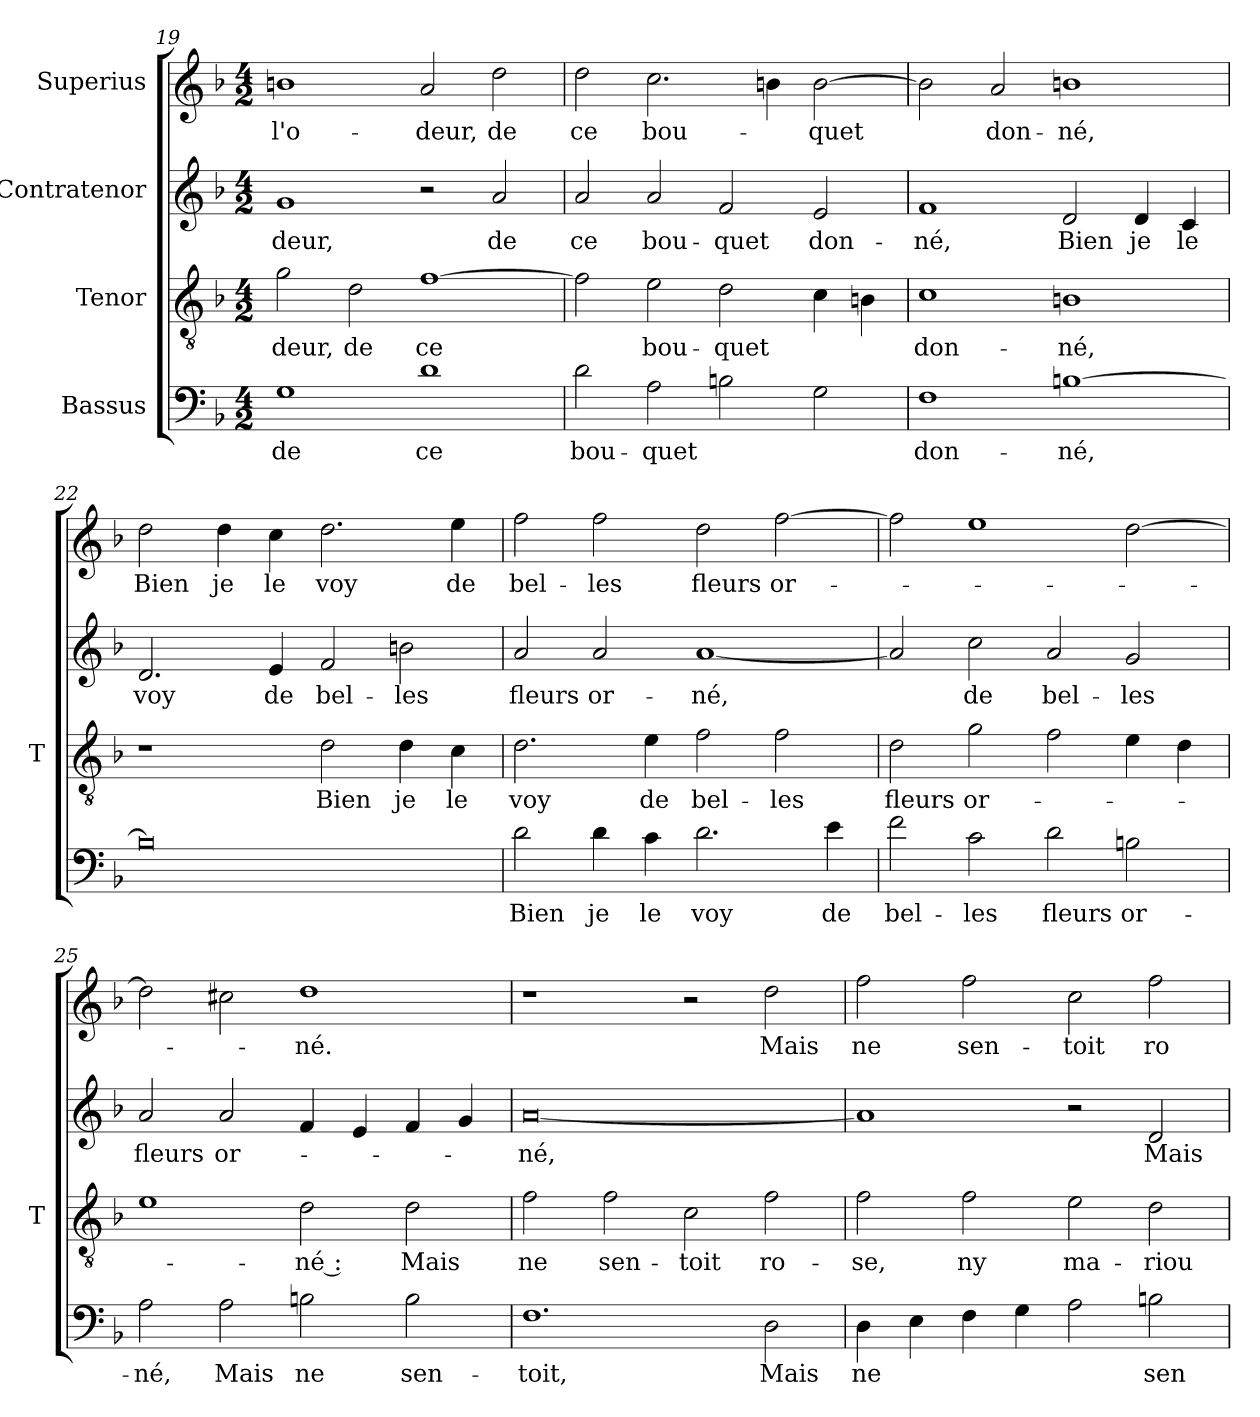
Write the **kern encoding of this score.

**kern	**text	**kern	**text	**kern	**text	**kern	**text
*part4	*part4	*part3	*part3	*part2	*part2	*part1	*part1
*staff4	*staff4	*staff3	*staff3	*staff2	*staff2	*staff1	*staff1
*I"Bassus	*	*I"Tenor	*	*I"Contratenor	*	*I"Superius	*
*	*	*I'T	*	*	*	*	*
*clefF4	*	*clefGv2	*	*clefG2	*	*clefG2	*
*k[b-]	*	*k[b-]	*	*k[b-]	*	*k[b-]	*
*M4/2	*	*M4/2	*	*M4/2	*	*M4/2	*
=19	=19	=19	=19	=19	=19	=19	=19
1G	-de	2g	-deur,	1g	-deur,	1b	l'o-
.	.	2d	-de	.	.	.	.
1d	-ce	[1f	-ce	2r	.	2a	-deur,
.	.	.	.	2a	-de	2dd	-de
=20	=20	=20	=20	=20	=20	=20	=20
2d	bou-	2f]	.	2a	-ce	2dd	-ce
2A	-quet	2e	bou-	2a	bou-	2.cc	bou-
2Bn	.	2d	-quet	2f	-quet	.	.
.	.	.	.	.	.	4b	.
2G	.	4c	.	2e	don-	[2b	-quet
.	.	4Bn	.	.	.	.	.
=21	=21	=21	=21	=21	=21	=21	=21
1F	don-	1c	don-	1f	-né,	2b]	.
.	.	.	.	.	.	2a	don-
[1Bn	-né,	1Bn	-né,	2d	-Bien	1b	-né,
.	.	.	.	4d	-je	.	.
.	.	.	.	4c	-le	.	.
=22	=22	=22	=22	=22	=22	=22	=22
0B]	.	1r	.	2.d	-voy	2dd	-Bien
.	.	.	.	.	.	4dd	-je
.	.	.	.	4e	-de	4cc	-le
.	.	2d	-Bien	2f	bel-	2.dd	-voy
.	.	4d	-je	2bn	-les	.	.
.	.	4c	-le	.	.	4ee	-de
=23	=23	=23	=23	=23	=23	=23	=23
2d	-Bien	2.d	-voy	2a	-fleurs	2ff	bel-
4d	-je	.	.	2a	or-	2ff	-les
4c	-le	4e	-de	.	.	.	.
2.d	-voy	2f	bel-	[1a	-né,	2dd	-fleurs
.	.	2f	-les	.	.	[2ff	or-
4e	-de	.	.	.	.	.	.
=24	=24	=24	=24	=24	=24	=24	=24
2f	bel-	2d	-fleurs	2a]	.	2ff]	.
2c	-les	2g	or-	2cc	-de	1ee	.
2d	-fleurs	2f	.	2a	bel-	.	.
2Bn	or-	4e	.	2g	-les	[2dd	.
.	.	4d	.	.	.	.	.
=25	=25	=25	=25	=25	=25	=25	=25
2A	-né,	1e	.	2a	-fleurs	2dd]	.
2A	-Mais	.	.	2a	or-	2cc#X	.
2Bn	-ne	2d	-né :	4f	.	1dd	-né.
.	.	.	.	4e	.	.	.
2B	sen-	2d	-Mais	4f	.	.	.
.	.	.	.	4g	.	.	.
=26	=26	=26	=26	=26	=26	=26	=26
1.F	-toit,	2f	-ne	[0a	-né,	1r	.
.	.	2f	sen-	.	.	.	.
.	.	2c	-toit	.	.	2r	.
2D	-Mais	2f	ro-	.	.	2dd	-Mais
=27	=27	=27	=27	=27	=27	=27	=27
4D	-ne	2f	-se,	1a]	.	2ff	-ne
4E	.	.	.	.	.	.	.
4F	.	2f	-ny	.	.	2ff	sen-
4G	.	.	.	.	.	.	.
2A	.	2e	ma-	2r	.	2cc	-toit
2Bn	sen-	2d	riou-	2d	-Mais	2ff	ro-
=	=	=	=	=	=	=	=
*-	*-	*-	*-	*-	*-	*-	*-
